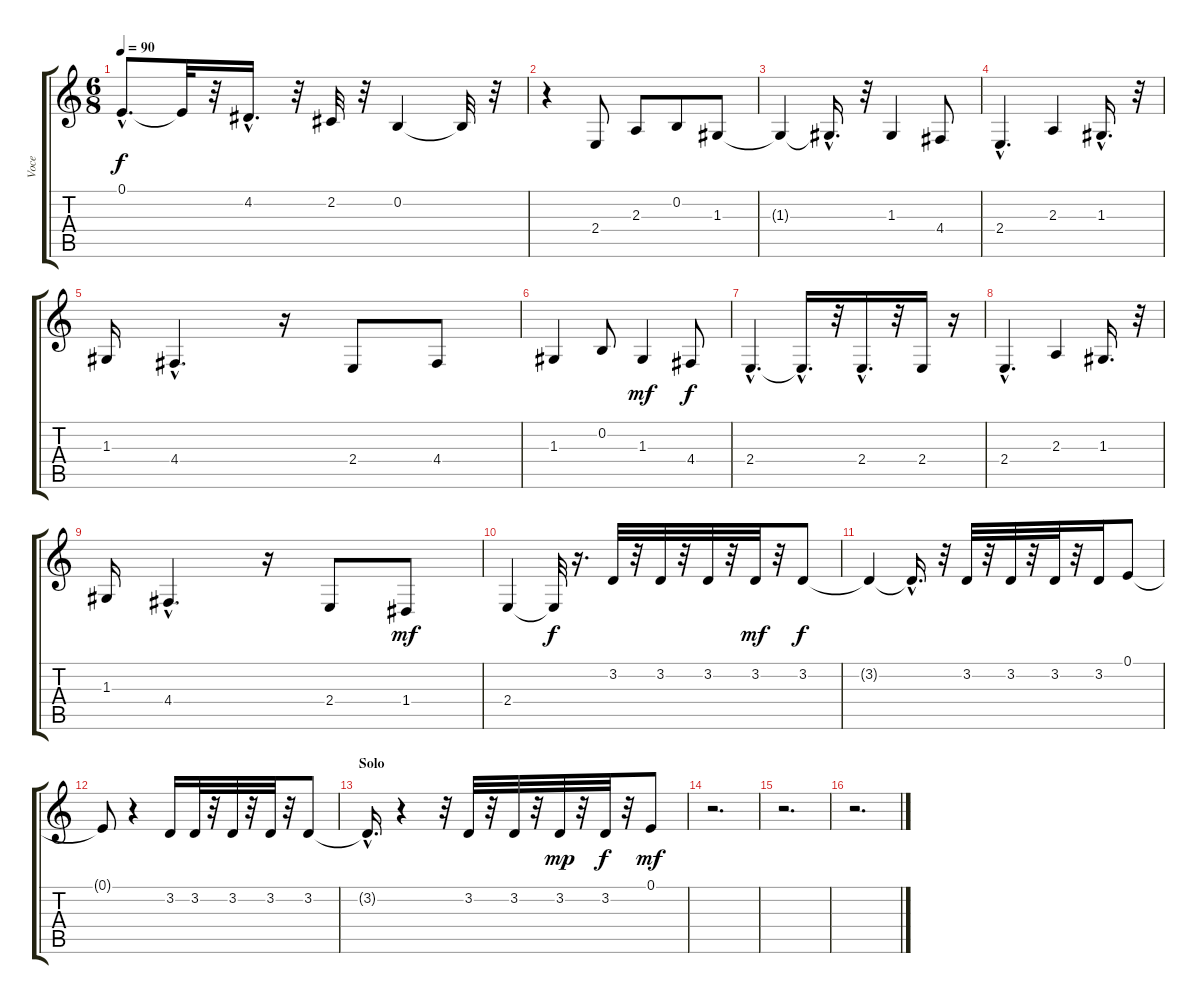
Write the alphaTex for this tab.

\track ("Voce" "Voce") {instrument lead2sawtooth}
\staff {score tabs}
\tuning (E4 B3 G3 D3 A2 E2) {hide}
\ts (6 8)
\tempo 90
\clef g2
\ks c
0.1{hac}.8{d dy f} 0.1{t}.32 r.32 4.2{hac}.16{d} r.32 2.2.32 r.32 0.2.4 0.2{t}.32 r.32 |
r.4 2.4.8 2.3.8 0.2.8 1.3.8 |
1.3{t}.4 1.3{hac t}.16{d} r.32 1.3.4 4.4.8 |
2.4{hac}.4{d} 2.3.4 1.3{hac}.16{d} r.32 |
1.3.16 4.4{hac}.4{d} r.16 2.4.8 4.4.8 |
1.3.4 0.2.8 1.3.4{dy mf} 4.4.8{dy f} |
2.4{hac}.4{d} 2.4{hac t}.16{d} r.32 2.4{hac}.16{d} r.32 2.4.16 r.16 |
2.4{hac}.4{d} 2.3.4 1.3.16{d} r.32 |
1.3.16 4.4{hac}.4{d} r.16 2.4.8 1.4.8{dy mf} |
2.4.4 2.4{t}.32{dy f} r.16{d} 3.2.32 r.32 3.2.32 r.32 3.2.32 r.32 3.2.32{dy mf} r.32 3.2.8{dy f} |
3.2{t}.4 3.2{hac t}.16{d} r.32 3.2.32 r.32 3.2.32 r.32 3.2.32 r.32 3.2.16 0.1.8 |
0.1{t}.8 r.4 3.2.16 3.2.32 r.32 3.2.32 r.32 3.2.32 r.32 3.2.8 |
\section ("" "Solo")
3.2{hac t}.16{d} r.4 r.32 3.2.32 r.32 3.2.32 r.32 3.2.32{dy mp} r.32 3.2.32{dy f} r.32 0.1.8{dy mf} |
r.2{d} |
r.2{d} |
r.2{d}
